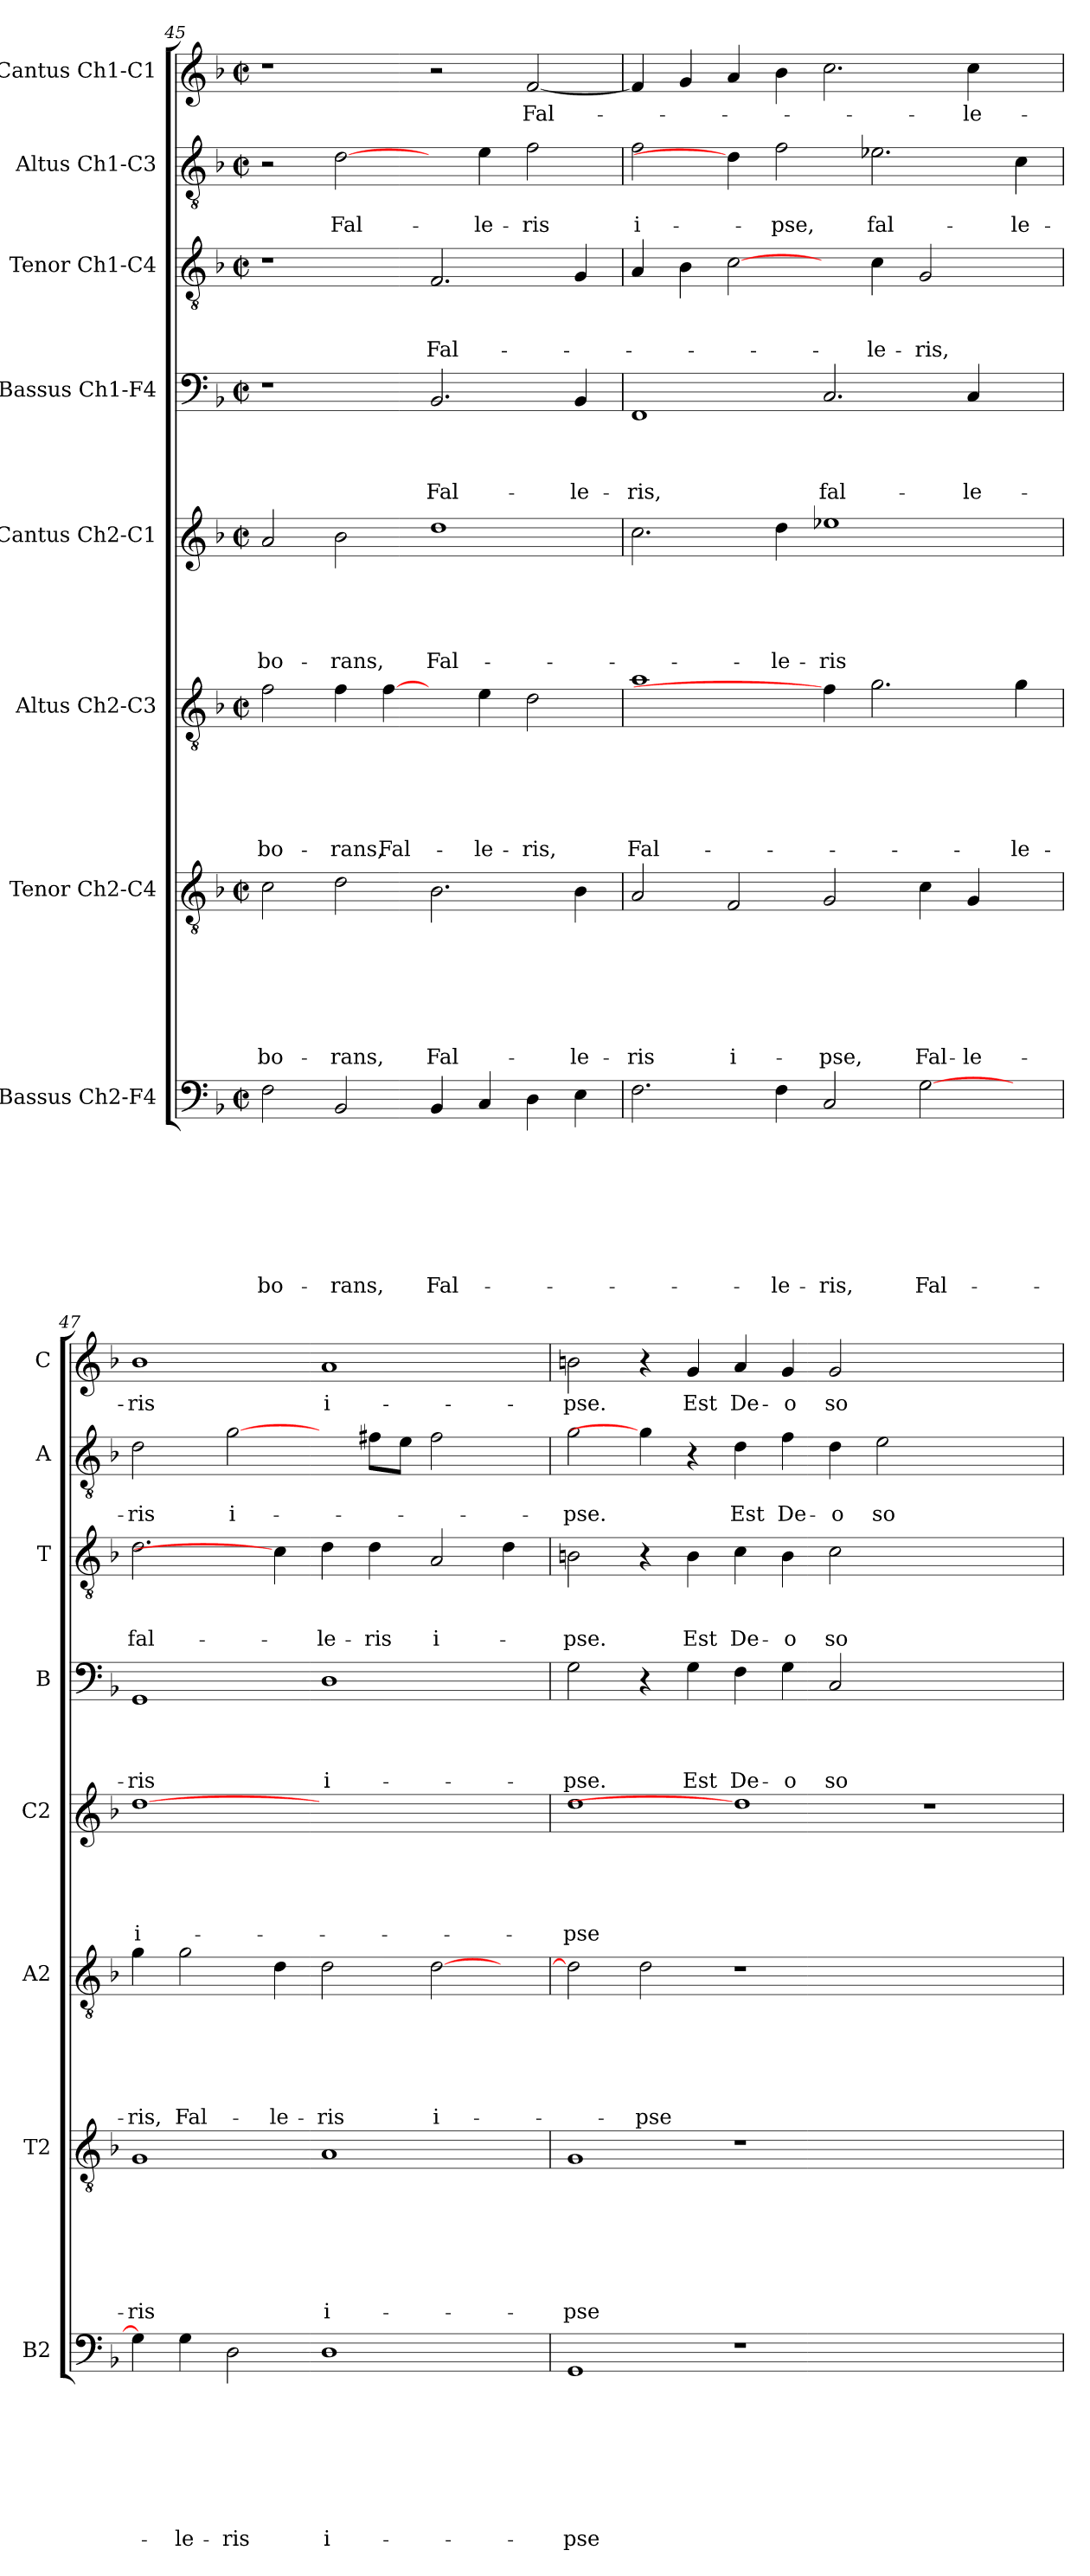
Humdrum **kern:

**kern	**text	**text	**text	**text	**text	**text	**text	**text	**kern	**text	**text	**text	**text	**text	**text	**text	**kern	**text	**text	**text	**text	**text	**text	**kern	**text	**text	**text	**text	**text	**kern	**text	**text	**text	**text	**kern	**text	**text	**text	**kern	**text	**text	**kern	**text
*part8	*part8	*part8	*part8	*part8	*part8	*part8	*part8	*part8	*part7	*part7	*part7	*part7	*part7	*part7	*part7	*part7	*part6	*part6	*part6	*part6	*part6	*part6	*part6	*part5	*part5	*part5	*part5	*part5	*part5	*part4	*part4	*part4	*part4	*part4	*part3	*part3	*part3	*part3	*part2	*part2	*part2	*part1	*part1
*staff8	*staff8	*staff8	*staff8	*staff8	*staff8	*staff8	*staff8	*staff8	*staff7	*staff7	*staff7	*staff7	*staff7	*staff7	*staff7	*staff7	*staff6	*staff6	*staff6	*staff6	*staff6	*staff6	*staff6	*staff5	*staff5	*staff5	*staff5	*staff5	*staff5	*staff4	*staff4	*staff4	*staff4	*staff4	*staff3	*staff3	*staff3	*staff3	*staff2	*staff2	*staff2	*staff1	*staff1
*I"Bassus Ch2-F4	*	*	*	*	*	*	*	*	*I"Tenor Ch2-C4	*	*	*	*	*	*	*	*I"Altus Ch2-C3	*	*	*	*	*	*	*I"Cantus Ch2-C1	*	*	*	*	*	*I"Bassus Ch1-F4	*	*	*	*	*I"Tenor Ch1-C4	*	*	*	*I"Altus Ch1-C3	*	*	*I"Cantus Ch1-C1	*
*I'B2	*	*	*	*	*	*	*	*	*I'T2	*	*	*	*	*	*	*	*I'A2	*	*	*	*	*	*	*I'C2	*	*	*	*	*	*I'B	*	*	*	*	*I'T	*	*	*	*I'A	*	*	*I'C	*
*clefF4	*	*	*	*	*	*	*	*	*clefGv2	*	*	*	*	*	*	*	*clefGv2	*	*	*	*	*	*	*clefG2	*	*	*	*	*	*clefF4	*	*	*	*	*clefGv2	*	*	*	*clefGv2	*	*	*clefG2	*
*k[b-]	*	*	*	*	*	*	*	*	*k[b-]	*	*	*	*	*	*	*	*k[b-]	*	*	*	*	*	*	*k[b-]	*	*	*	*	*	*k[b-]	*	*	*	*	*k[b-]	*	*	*	*k[b-]	*	*	*k[b-]	*
*F:	*	*	*	*	*	*	*	*	*F:	*	*	*	*	*	*	*	*F:	*	*	*	*	*	*	*F:	*	*	*	*	*	*F:	*	*	*	*	*F:	*	*	*	*F:	*	*	*F:	*
*M2/2	*	*	*	*	*	*	*	*	*M2/2	*	*	*	*	*	*	*	*M2/2	*	*	*	*	*	*	*M2/2	*	*	*	*	*	*M2/2	*	*	*	*	*M2/2	*	*	*	*M2/2	*	*	*M2/2	*
*met(c|)	*	*	*	*	*	*	*	*	*met(c|)	*	*	*	*	*	*	*	*met(c|)	*	*	*	*	*	*	*met(c|)	*	*	*	*	*	*met(c|)	*	*	*	*	*met(c|)	*	*	*	*met(c|)	*	*	*met(c|)	*
=45	=45	=45	=45	=45	=45	=45	=45	=45	=45	=45	=45	=45	=45	=45	=45	=45	=45	=45	=45	=45	=45	=45	=45	=45	=45	=45	=45	=45	=45	=45	=45	=45	=45	=45	=45	=45	=45	=45	=45	=45	=45	=45	=45
!	!	!	!	!	!	!	!	!LO:LY:b	!	!	!	!	!	!	!	!LO:LY:b	!	!	!	!	!	!	!LO:LY:b	!	!	!	!	!	!LO:LY:b	!	!	!	!	!	!	!	!	!	!	!	!	!	!
2F\	.	.	.	.	.	.	.	-bo-	2c\	.	.	.	.	.	.	-bo-	2f\	.	.	.	.	.	-bo-	2a/	.	.	.	.	-bo-	1r	.	.	.	.	1r	.	.	.	2r	.	.	1r	.
!	!	!	!	!	!	!	!	!LO:LY:b	!	!	!	!	!	!	!	!LO:LY:b	!	!	!	!	!	!	!LO:LY:b	!	!	!	!	!	!LO:LY:b	!	!	!	!	!	!	!	!	!	!	!	!LO:LY:b	!	!
2BB-/	.	.	.	.	.	.	.	-rans,	2d\	.	.	.	.	.	.	-rans,	4f\	.	.	.	.	.	-rans,	2b-\	.	.	.	.	-rans,	.	.	.	.	.	.	.	.	.	[2d\	.	Fal-	.	.
!	!	!	!	!	!	!	!	!	!	!	!	!	!	!	!	!	!	!	!	!	!	!	!LO:LY:b	!	!	!	!	!	!	!	!	!	!	!	!	!	!	!	!	!	!	!	!
.	.	.	.	.	.	.	.	.	.	.	.	.	.	.	.	.	[4f\	.	.	.	.	.	Fal-	.	.	.	.	.	.	.	.	.	.	.	.	.	.	.	.	.	.	.	.
!	!	!	!	!	!	!	!	!LO:LY:b	!	!	!	!	!	!	!	!LO:LY:b	!	!	!	!	!	!	!	!	!	!	!	!	!LO:LY:b	!	!	!	!	!LO:LY:b	!	!	!	!LO:LY:b	!	!	!	!	!
4BB-/	.	.	.	.	.	.	.	Fal-	2.B-\	.	.	.	.	.	.	Fal-	4ryy	.	.	.	.	.	.	1dd	.	.	.	.	Fal-	2.BB-/	.	.	.	Fal-	2.F/	.	.	Fal-	4ryy	.	.	2r	.
!	!	!	!	!	!	!	!	!	!	!	!	!	!	!	!	!	!	!	!	!	!	!	!LO:LY:b	!	!	!	!	!	!	!	!	!	!	!	!	!	!	!	!	!	!LO:LY:b	!	!
4C/	.	.	.	.	.	.	.	.	.	.	.	.	.	.	.	.	4e\	.	.	.	.	.	-le-	.	.	.	.	.	.	.	.	.	.	.	.	.	.	.	4e\	.	-le-	.	.
!	!	!	!	!	!	!	!	!	!	!	!	!	!	!	!	!	!	!	!	!	!	!	!LO:LY:b	!	!	!	!	!	!	!	!	!	!	!	!	!	!	!	!	!	!LO:LY:b	!	!LO:LY:b
4D\	.	.	.	.	.	.	.	.	.	.	.	.	.	.	.	.	2d\	.	.	.	.	.	-ris,	.	.	.	.	.	.	.	.	.	.	.	.	.	.	.	2f\	.	-ris	[2f/	Fal-
!	!	!	!	!	!	!	!	!	!	!	!	!	!	!	!	!LO:LY:b	!	!	!	!	!	!	!	!	!	!	!	!	!	!	!	!	!	!LO:LY:b	!	!	!	!	!	!	!	!	!
4E\	.	.	.	.	.	.	.	.	4B-\	.	.	.	.	.	.	-le-	.	.	.	.	.	.	.	.	.	.	.	.	.	4BB-/	.	.	.	-le-	4G/	.	.	.	.	.	.	.	.
!!LO:LB:g=z
=46	=46	=46	=46	=46	=46	=46	=46	=46	=46	=46	=46	=46	=46	=46	=46	=46	=46	=46	=46	=46	=46	=46	=46	=46	=46	=46	=46	=46	=46	=46	=46	=46	=46	=46	=46	=46	=46	=46	=46	=46	=46	=46	=46
!	!	!	!	!	!	!	!	!	!	!	!	!	!	!	!	!LO:LY:b	!	!	!	!	!	!	!LO:LY:b	!	!	!	!	!	!	!	!	!	!	!LO:LY:b	!	!	!	!	!	!	!LO:LY:b	!	!
2.F\	.	.	.	.	.	.	.	.	2A/	.	.	.	.	.	.	-ris	1a	.	.	.	.	.	Fal-	2.cc\	.	.	.	.	.	1FF	.	.	.	-ris,	4A/	.	.	.	2f\	.	i-	4f/]	.
.	.	.	.	.	.	.	.	.	.	.	.	.	.	.	.	.	.	.	.	.	.	.	.	.	.	.	.	.	.	.	.	.	.	.	4B-\	.	.	.	.	.	.	4g/	.
!	!	!	!	!	!	!	!	!	!	!	!	!	!	!	!	!LO:LY:b	!	!	!	!	!	!	!	!	!	!	!	!	!	!	!	!	!	!	!	!	!	!	!	!	!	!	!
.	.	.	.	.	.	.	.	.	2F/	.	.	.	.	.	.	i-	.	.	.	.	.	.	.	.	.	.	.	.	.	.	.	.	.	.	[2c\	.	.	.	4d\]	.	.	4a/	.
!	!	!	!	!	!	!	!	!LO:LY:b	!	!	!	!	!	!	!	!	!	!	!	!	!	!	!	!	!	!	!	!	!LO:LY:b	!	!	!	!	!	!	!	!	!	!	!	!LO:LY:b	!	!
4F\	.	.	.	.	.	.	.	-le-	.	.	.	.	.	.	.	.	.	.	.	.	.	.	.	4dd\	.	.	.	.	-le-	.	.	.	.	.	.	.	.	.	2f\	.	-pse,	4b-\	.
!	!	!	!	!	!	!	!	!LO:LY:b	!	!	!	!	!	!	!	!LO:LY:b	!	!	!	!	!	!	!	!	!	!	!	!	!LO:LY:b	!	!	!	!	!LO:LY:b	!	!	!	!	!	!	!	!	!
2C/	.	.	.	.	.	.	.	-ris,	2G/	.	.	.	.	.	.	-pse,	4f\]	.	.	.	.	.	.	1ee-X	.	.	.	.	-ris	2.C/	.	.	.	fal-	4ryy	.	.	.	.	.	.	2.cc\	.
!	!	!	!	!	!	!	!	!	!	!	!	!	!	!	!	!	!	!	!	!	!	!	!	!	!	!	!	!	!	!	!	!	!	!	!	!	!	!LO:LY:b	!	!	!LO:LY:b	!	!
.	.	.	.	.	.	.	.	.	.	.	.	.	.	.	.	.	2.g\	.	.	.	.	.	.	.	.	.	.	.	.	.	.	.	.	.	4c\	.	.	-le-	2.e-X\	.	fal-	.	.
!	!	!	!	!	!	!	!	!LO:LY:b	!	!	!	!	!	!	!	!LO:LY:b	!	!	!	!	!	!	!	!	!	!	!	!	!	!	!	!	!	!	!	!	!	!LO:LY:b	!	!	!	!	!
[2G\	.	.	.	.	.	.	.	Fal-	4c\	.	.	.	.	.	.	Fal-	.	.	.	.	.	.	.	.	.	.	.	.	.	.	.	.	.	.	2G/	.	.	-ris,	.	.	.	.	.
!	!	!	!	!	!	!	!	!	!	!	!	!	!	!	!	!LO:LY:b	!	!	!	!	!	!	!	!	!	!	!	!	!	!	!	!	!	!LO:LY:b	!	!	!	!	!	!	!	!	!LO:LY:b
.	.	.	.	.	.	.	.	.	4G/	.	.	.	.	.	.	-le-	.	.	.	.	.	.	.	.	.	.	.	.	.	4C/	.	.	.	-le-	.	.	.	.	.	.	.	4cc\	-le-
!	!	!	!	!	!	!	!	!	!	!	!	!	!	!	!	!	!	!	!	!	!	!	!LO:LY:b	!	!	!	!	!	!	!	!	!	!	!	!	!	!	!	!	!	!LO:LY:b	!	!
4ryy	.	.	.	.	.	.	.	.	4ryy	.	.	.	.	.	.	.	4g\	.	.	.	.	.	-le-	4ryy	.	.	.	.	.	4ryy	.	.	.	.	4ryy	.	.	.	4c\	.	-le-	4ryy	.
=47	=47	=47	=47	=47	=47	=47	=47	=47	=47	=47	=47	=47	=47	=47	=47	=47	=47	=47	=47	=47	=47	=47	=47	=47	=47	=47	=47	=47	=47	=47	=47	=47	=47	=47	=47	=47	=47	=47	=47	=47	=47	=47	=47
!	!	!	!	!	!	!	!	!	!	!	!	!	!	!	!	!LO:LY:b	!	!	!	!	!	!	!LO:LY:b	!	!	!	!	!	!LO:LY:b	!	!	!	!	!LO:LY:b	!	!	!	!LO:LY:b	!	!	!LO:LY:b	!	!LO:LY:b
4G\]	.	.	.	.	.	.	.	.	1G	.	.	.	.	.	.	-ris	4g\	.	.	.	.	.	-ris,	[1dd	.	.	.	.	i-	1GG	.	.	.	-ris	2.d\	.	.	fal-	2d\	.	-ris	1b-	-ris
!	!	!	!	!	!	!	!	!LO:LY:b	!	!	!	!	!	!	!	!	!	!	!	!	!	!	!LO:LY:b	!	!	!	!	!	!	!	!	!	!	!	!	!	!	!	!	!	!	!	!
4G\	.	.	.	.	.	.	.	-le-	.	.	.	.	.	.	.	.	2g\	.	.	.	.	.	Fal-	.	.	.	.	.	.	.	.	.	.	.	.	.	.	.	.	.	.	.	.
!	!	!	!	!	!	!	!	!LO:LY:b	!	!	!	!	!	!	!	!	!	!	!	!	!	!	!	!	!	!	!	!	!	!	!	!	!	!	!	!	!	!	!	!	!LO:LY:b	!	!
2D\	.	.	.	.	.	.	.	-ris	.	.	.	.	.	.	.	.	.	.	.	.	.	.	.	.	.	.	.	.	.	.	.	.	.	.	.	.	.	.	[2g\	.	i-	.	.
!	!	!	!	!	!	!	!	!	!	!	!	!	!	!	!	!	!	!	!	!	!	!	!LO:LY:b	!	!	!	!	!	!	!	!	!	!	!	!	!	!	!	!	!	!	!	!
.	.	.	.	.	.	.	.	.	.	.	.	.	.	.	.	.	4d\	.	.	.	.	.	-le-	.	.	.	.	.	.	.	.	.	.	.	4c\]	.	.	.	.	.	.	.	.
!	!	!	!	!	!	!	!	!LO:LY:b	!	!	!	!	!	!	!	!LO:LY:b	!	!	!	!	!	!	!LO:LY:b	!	!	!	!	!	!	!	!	!	!	!LO:LY:b	!	!	!	!LO:LY:b	!	!	!	!	!LO:LY:b
1D	.	.	.	.	.	.	.	i-	1A	.	.	.	.	.	.	i-	2d\	.	.	.	.	.	-ris	1ryy	.	.	.	.	.	1D	.	.	.	i-	4d\	.	.	-le-	4ryy	.	.	1a	i-
!	!	!	!	!	!	!	!	!	!	!	!	!	!	!	!	!	!	!	!	!	!	!	!	!	!	!	!	!	!	!	!	!	!	!	!	!	!	!LO:LY:b	!	!	!	!	!
.	.	.	.	.	.	.	.	.	.	.	.	.	.	.	.	.	.	.	.	.	.	.	.	.	.	.	.	.	.	.	.	.	.	.	4d\	.	.	-ris	8f#X\L	.	.	.	.
.	.	.	.	.	.	.	.	.	.	.	.	.	.	.	.	.	.	.	.	.	.	.	.	.	.	.	.	.	.	.	.	.	.	.	.	.	.	.	8e\J	.	.	.	.
!	!	!	!	!	!	!	!	!	!	!	!	!	!	!	!	!	!	!	!	!	!	!	!LO:LY:b	!	!	!	!	!	!	!	!	!	!	!	!	!	!	!LO:LY:b	!	!	!	!	!
.	.	.	.	.	.	.	.	.	.	.	.	.	.	.	.	.	[2d\	.	.	.	.	.	i-	.	.	.	.	.	.	.	.	.	.	.	2A/	.	.	i-	2f#\	.	.	.	.
4ryy	.	.	.	.	.	.	.	.	4ryy	.	.	.	.	.	.	.	4ryy	.	.	.	.	.	.	4ryy	.	.	.	.	.	4ryy	.	.	.	.	4d\	.	.	.	4ryy	.	.	4ryy	.
=48	=48	=48	=48	=48	=48	=48	=48	=48	=48	=48	=48	=48	=48	=48	=48	=48	=48	=48	=48	=48	=48	=48	=48	=48	=48	=48	=48	=48	=48	=48	=48	=48	=48	=48	=48	=48	=48	=48	=48	=48	=48	=48	=48
!	!	!	!	!	!	!	!	!LO:LY:b	!	!	!	!	!	!	!	!LO:LY:b	!	!	!	!	!	!	!	!	!	!	!	!	!LO:LY:b	!	!	!	!	!LO:LY:b	!	!	!	!LO:LY:b	!	!	!LO:LY:b	!	!LO:LY:b
1GG	.	.	.	.	.	.	.	-pse	1G	.	.	.	.	.	.	-pse	2d\]	.	.	.	.	.	.	1dd	.	.	.	.	-pse	2G\	.	.	.	-pse.	2Bn\	.	.	-pse.	2g\	.	-pse.	2bn\	-pse.
!	!	!	!	!	!	!	!	!	!	!	!	!	!	!	!	!	!	!	!	!	!	!	!LO:LY:b	!	!	!	!	!	!	!	!	!	!	!	!	!	!	!	!	!	!	!	!
.	.	.	.	.	.	.	.	.	.	.	.	.	.	.	.	.	2d\	.	.	.	.	.	-pse	.	.	.	.	.	.	4r	.	.	.	.	4r	.	.	.	4g\]	.	.	4r	.
!	!	!	!	!	!	!	!	!	!	!	!	!	!	!	!	!	!	!	!	!	!	!	!	!	!	!	!	!	!	!	!	!	!	!LO:LY:b	!	!	!	!LO:LY:b	!	!	!	!	!LO:LY:b
.	.	.	.	.	.	.	.	.	.	.	.	.	.	.	.	.	.	.	.	.	.	.	.	.	.	.	.	.	.	4G\	.	.	.	Est	4B\	.	.	Est	4r	.	.	4g/	Est
!	!	!	!	!	!	!	!	!	!	!	!	!	!	!	!	!	!	!	!	!	!	!	!	!	!	!	!	!	!	!	!	!	!	!LO:LY:b	!	!	!	!LO:LY:b	!	!	!LO:LY:b	!	!LO:LY:b
1r	.	.	.	.	.	.	.	.	1r	.	.	.	.	.	.	.	1r	.	.	.	.	.	.	1dd]	.	.	.	.	.	4F\	.	.	.	De-	4c\	.	.	De-	4d\	.	Est	4a/	De-
!	!	!	!	!	!	!	!	!	!	!	!	!	!	!	!	!	!	!	!	!	!	!	!	!	!	!	!	!	!	!	!	!	!	!LO:LY:b	!	!	!	!LO:LY:b	!	!	!LO:LY:b	!	!LO:LY:b
.	.	.	.	.	.	.	.	.	.	.	.	.	.	.	.	.	.	.	.	.	.	.	.	.	.	.	.	.	.	4G\	.	.	.	-o	4B\	.	.	-o	4f\	.	De-	4g/	-o
!	!	!	!	!	!	!	!	!	!	!	!	!	!	!	!	!	!	!	!	!	!	!	!	!	!	!	!	!	!	!	!	!	!	!LO:LY:b	!	!	!	!LO:LY:b	!	!	!LO:LY:b	!	!LO:LY:b
.	.	.	.	.	.	.	.	.	.	.	.	.	.	.	.	.	.	.	.	.	.	.	.	.	.	.	.	.	.	2C/	.	.	.	so-	2c\	.	.	so-	4d\	.	-o	2g/	so-
!	!	!	!	!	!	!	!	!	!	!	!	!	!	!	!	!	!	!	!	!	!	!	!	!	!	!	!	!	!	!	!	!	!	!	!	!	!	!	!	!	!LO:LY:b	!	!
.	.	.	.	.	.	.	.	.	.	.	.	.	.	.	.	.	.	.	.	.	.	.	.	.	.	.	.	.	.	.	.	.	.	.	.	.	.	.	2e\	.	so-	.	.
1ryy	.	.	.	.	.	.	.	.	1ryy	.	.	.	.	.	.	.	1ryy	.	.	.	.	.	.	1r	.	.	.	.	.	1ryy	.	.	.	.	1ryy	.	.	.	.	.	.	1ryy	.
.	.	.	.	.	.	.	.	.	.	.	.	.	.	.	.	.	.	.	.	.	.	.	.	.	.	.	.	.	.	.	.	.	.	.	.	.	.	.	2.ryy	.	.	.	.
=	=	=	=	=	=	=	=	=	=	=	=	=	=	=	=	=	=	=	=	=	=	=	=	=	=	=	=	=	=	=	=	=	=	=	=	=	=	=	=	=	=	=	=
*-	*-	*-	*-	*-	*-	*-	*-	*-	*-	*-	*-	*-	*-	*-	*-	*-	*-	*-	*-	*-	*-	*-	*-	*-	*-	*-	*-	*-	*-	*-	*-	*-	*-	*-	*-	*-	*-	*-	*-	*-	*-	*-	*-
